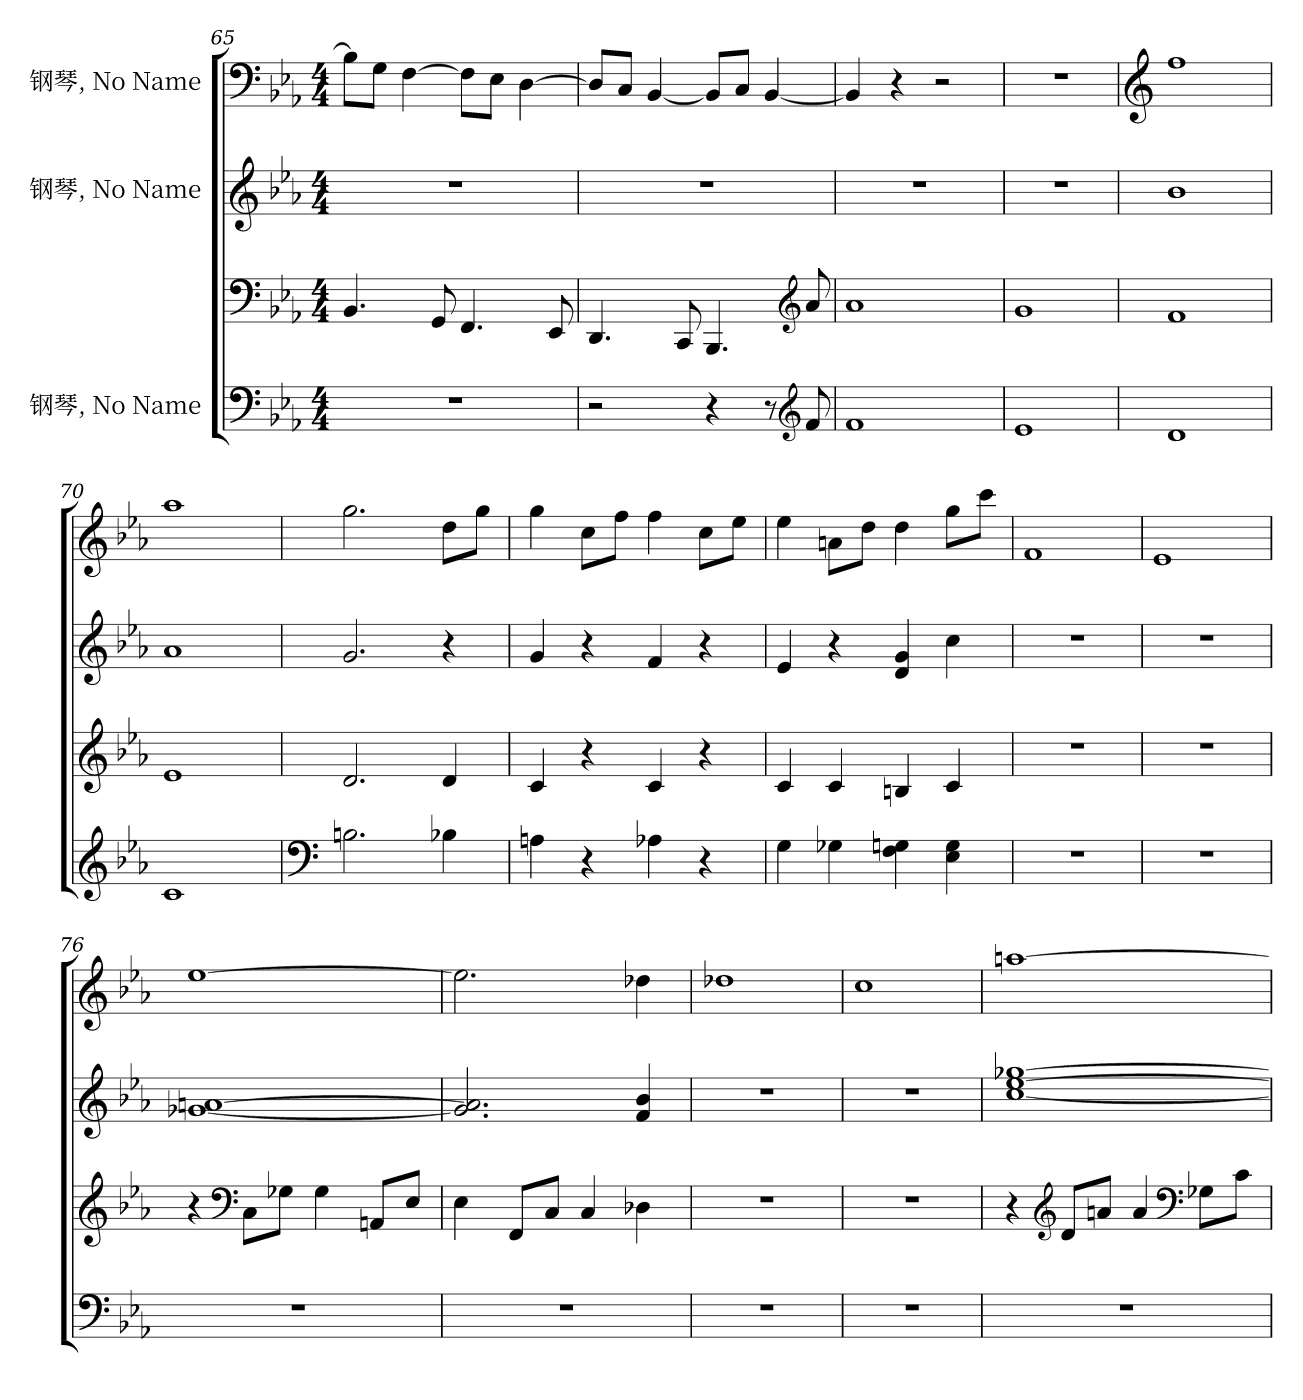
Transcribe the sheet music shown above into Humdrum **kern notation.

**kern	**kern	**kern	**kern
*part3	*part3	*part2	*part1
*staff4	*staff3	*staff2	*staff1
*I"钢琴, No Name	*	*I"钢琴, No Name	*I"钢琴, No Name
*clefF4	*clefF4	*clefG2	*clefF4
*k[b-e-a-]	*k[b-e-a-]	*k[b-e-a-]	*k[b-e-a-]
*M4/4	*M4/4	*M4/4	*M4/4
=65	=65	=65	=65
1r	4.BB-/	1r	8B-\L]
.	.	.	8G\J
.	.	.	[4F\
.	8GG/	.	.
.	4.FF/	.	8F\L]
.	.	.	8E-\J
.	.	.	[4D\
.	8EE-/	.	.
!!LO:LB:g=z
=66	=66	=66	=66
2r	4.DD/	1r	8D/L]
.	.	.	8C/J
.	.	.	[4BB-/
.	8CC/	.	.
4r	4.BBB-/	.	8BB-/L]
.	.	.	8C/J
8r	.	.	[4BB-/
*clefG2	*clefG2	*	*
8f/	8a-/	.	.
=67	=67	=67	=67
*	*	*	*MM217
1f	1a-	1r	4BB-/]
.	.	.	4r
.	.	.	2r
=68	=68	=68	=68
*	*	*	*MM207
1e-	1g	1r	1r
=69	=69	=69	=69
*	*	*	*clefG2
*	*	*	*MM216
1d	1f	1b-	1ff
=70	=70	=70	=70
*	*	*	*MM203
1c	1e-	1a-	1aa-
=71	=71	=71	=71
*clefF4	*	*	*
*	*	*	*MM241
2.Bn\	2.d/	2.g/	2.gg\
4B-X\	4d/	4r	8dd\L
.	.	.	8gg\J
=72	=72	=72	=72
4An\	4c/	4g/	4gg\
4r	4r	4r	8cc\L
.	.	.	8ff\J
4A-X\	4c/	4f/	4ff\
4r	4r	4r	8cc\L
.	.	.	8ee-\J
!!LO:LB:g=z
=73	=73	=73	=73
4G\	4c/	4e-/	4ee-\
4G-X\	4c/	4r	8an\L
.	.	.	8dd\J
4F\ 4Gn\	4Bn/	4d/ 4g/	4dd\
4E-\ 4G\	4c/	4cc\	8gg\L
.	.	.	8ccc\J
=74	=74	=74	=74
1r	1r	1r	1f
=75	=75	=75	=75
*	*	*	*MM228
1r	1r	1r	1e-
=76	=76	=76	=76
*	*	*	*MM239
1r	4r	[1g-X [1an	[1ee-
*	*clefF4	*	*
.	8C\L	.	.
.	8G-X\J	.	.
.	4G-\	.	.
.	8AAn/L	.	.
.	8E-/J	.	.
=77	=77	=77	=77
1r	4E-\	2.g-/] 2.a/]	2.ee-\]
.	8FF/L	.	.
.	8C/J	.	.
.	4C/	.	.
.	4D-X\	4f/ 4b-/	4dd-X\
=78	=78	=78	=78
1r	1r	1r	1dd-X
=79	=79	=79	=79
*	*	*	*MM228
1r	1r	1r	1cc
!!LO:PB:g=z
=80	=80	=80	=80
*	*	*	*MM239
1r	4r	[1cc [1ee- [1gg-X	[1aan
*	*clefG2	*	*
.	8d/L	.	.
.	8an/J	.	.
.	4a/	.	.
*	*clefF4	*	*
.	8G-X\L	.	.
.	8c\J	.	.
=	=	=	=
*-	*-	*-	*-
